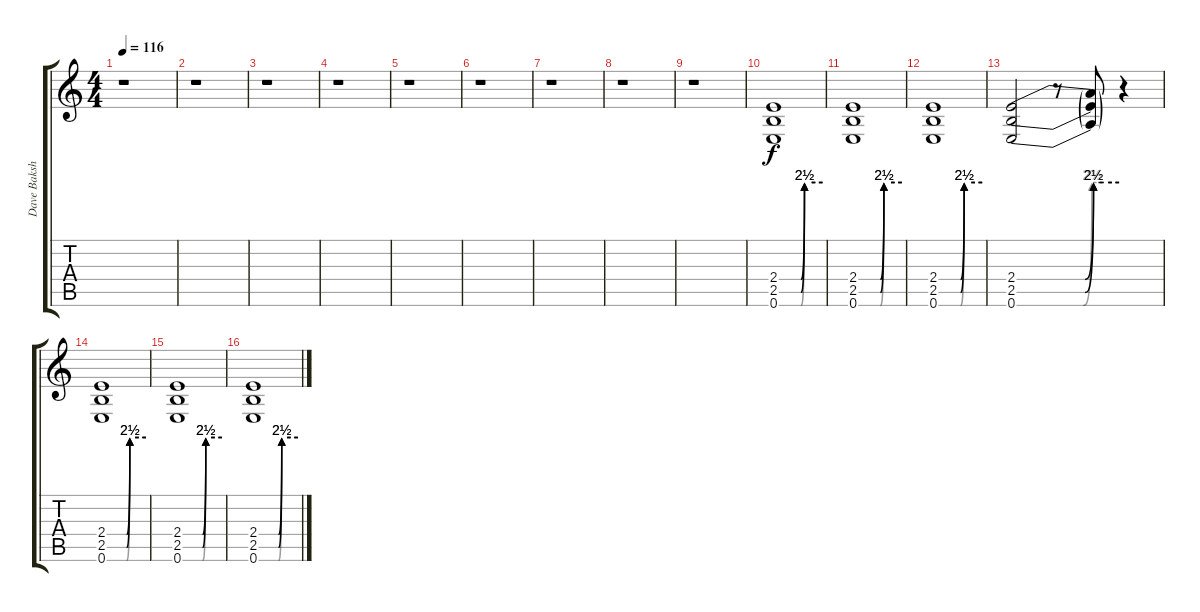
\track ("Dave Baksh (DAVE BROWNSOUND)" "Dave Baksh") {instrument overdrivenguitar}
\staff {score tabs}
\tuning (E4 B3 G3 D3 A2 E2) {hide}
\ts (4 4)
\tempo 116
\clef g2
\ks c
r.1{dy f} |
r.1 |
r.1 |
r.1 |
r.1 |
r.1 |
r.1 |
r.1 |
r.1 |
(2.4{be (custom 0 0 30 0 35 10 60 10)} 2.5{be (custom 0 0 30 0 35 10 60 10)} 0.6{be (custom 0 0 30 0 35 10 60 10)}).1 |
(2.4{be (custom 0 0 30 0 35 10 60 10)} 2.5{be (custom 0 0 30 0 35 10 60 10)} 0.6{be (custom 0 0 30 0 35 10 60 10)}).1 |
(2.4{be (custom 0 0 30 0 35 10 60 10)} 2.5{be (custom 0 0 30 0 35 10 60 10)} 0.6{be (custom 0 0 30 0 35 10 60 10)}).1 |
(2.4{be (custom 0 0 30 0 40 0 45 10 50 10 60 10)} 2.5{be (custom 0 0 30 0 40 0 45 10 51 10 60 10)} 0.6{be (custom 0 0 30 0 39 0 44 10 51 10 60 10)}).2 r.8 (2.4{t} 2.5{t} 0.6{t}).8 r.4 |
(2.4{be (custom 0 0 30 0 35 10 60 10)} 2.5{be (custom 0 0 30 0 35 10 60 10)} 0.6{be (custom 0 0 30 0 35 10 60 10)}).1 |
(2.4{be (custom 0 0 30 0 35 10 60 10)} 2.5{be (custom 0 0 30 0 35 10 60 10)} 0.6{be (custom 0 0 30 0 35 10 60 10)}).1 |
(2.4{be (custom 0 0 30 0 35 10 60 10)} 2.5{be (custom 0 0 30 0 35 10 60 10)} 0.6{be (custom 0 0 30 0 35 10 60 10)}).1
